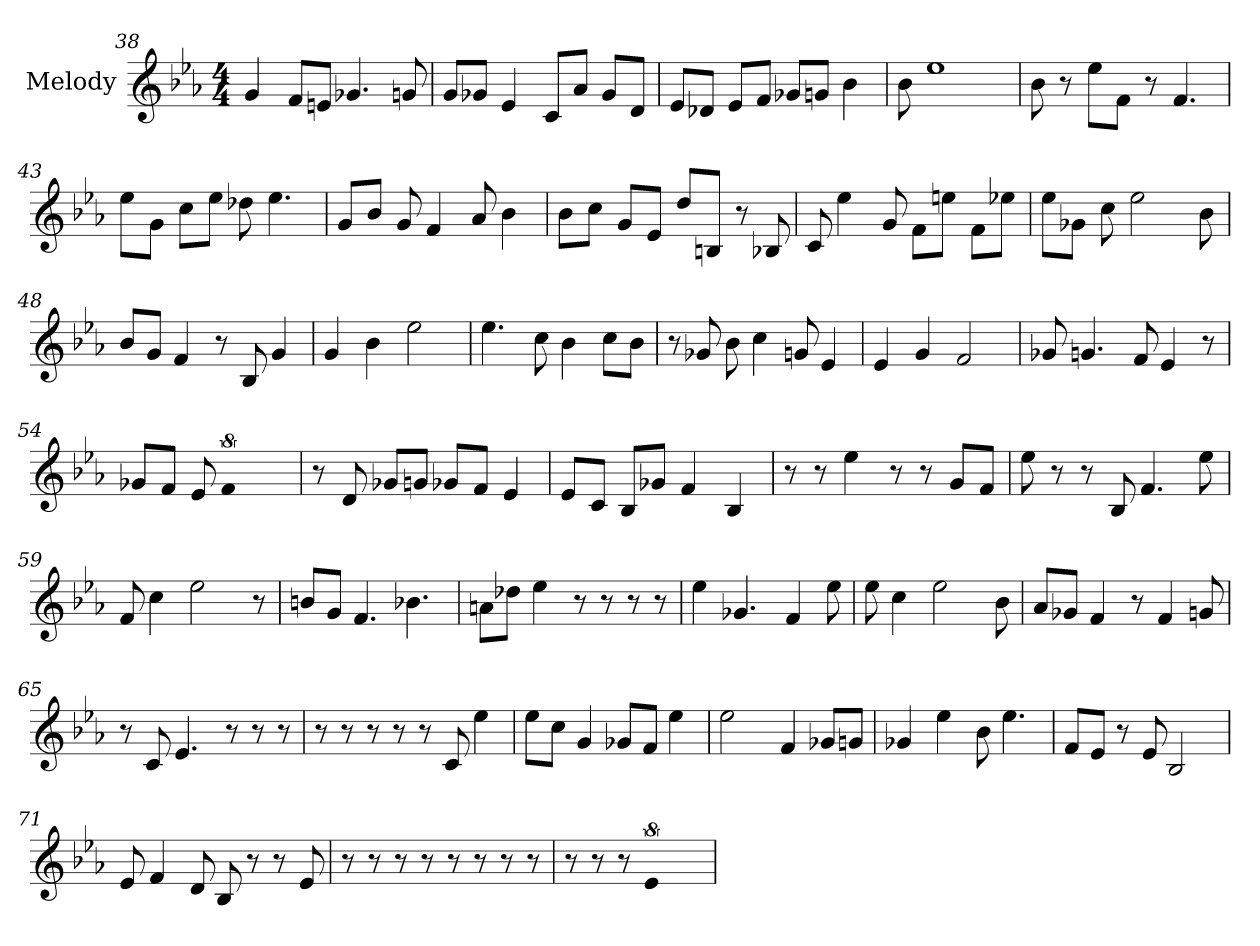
**kern
*part1
*staff1
*I"Melody
*clefG2
*k[b-e-a-]
*E-:
*M4/4
=38
4g
8f/L
8e/J
4.g-
8g
=39
8g/L
8g-/J
4e-
8c/L
8a-/J
8g-/L
8d/J
=40
8e-/L
8d-/J
8e-/L
8f/J
8g-/L
8g/J
4b-
=41
8b-
!LO:N:vis=1
2..ee-
=42
8b-
8r
8ee-\L
8f\J
8r
4.f
=43
8ee-\L
8g\J
8cc\L
8ee-\J
8dd-
4.ee-
=44
8g/L
8b-/J
8g
4f
8a-
4b-
=45
8b-\L
8cc\J
8g/L
8e-/J
8dd/L
8B/J
8r
8B-
=46
8c
4ee-
8g
8f\L
8ee\J
8f\L
8ee-\J
=47
8ee-\L
8g-\J
8cc
2ee-
8b-
=48
8b-/L
8g/J
4f
8r
8B-
4g
=49
4g
4b-
2ee-
=50
4.ee-
8cc
4b-
8cc\L
8b-\J
=51
8r
8g-
8b-
4cc
8g
4e-
=52
4e-
4g
2f
=53
8g-
4.g
8f
4e-
8r
=54
8g-/L
8f/J
8e-
!LO:N:vis=2
8%5f
=55
8r
8d
8g-/L
8g/J
8g-/L
8f/J
4e-
=56
8e-/L
8c/J
8B-/L
8g-/J
4f
4B-
=57
8r
8r
4ee-
8r
8r
8g/L
8f/J
=58
8ee-
8r
8r
8B-
4.f
8ee-
=59
8f
4cc
2ee-
8r
=60
8b/L
8g/J
4.f
4.b-
=61
8a\L
8dd-\J
4ee-
8r
8r
8r
8r
=62
4ee-
4.g-
4f
8ee-
=63
8ee-
4cc
2ee-
8b-
=64
8a-/L
8g-/J
4f
8r
4f
8g
=65
8r
8c
4.e-
8r
8r
8r
=66
8r
8r
8r
8r
8r
8c
4ee-
=67
8ee-\L
8cc\J
4g
8g-/L
8f/J
4ee-
=68
2ee-
4f
8g-/L
8g/J
=69
4g-
4ee-
8b-
4.ee-
=70
8f/L
8e-/J
8r
8e-
2B-
=71
8e-
4f
8d
8B-
8r
8r
8e-
=72
8r
8r
8r
8r
8r
8r
8r
8r
=73
8r
8r
8r
!LO:N:vis=2
8%5e-
=
*-
